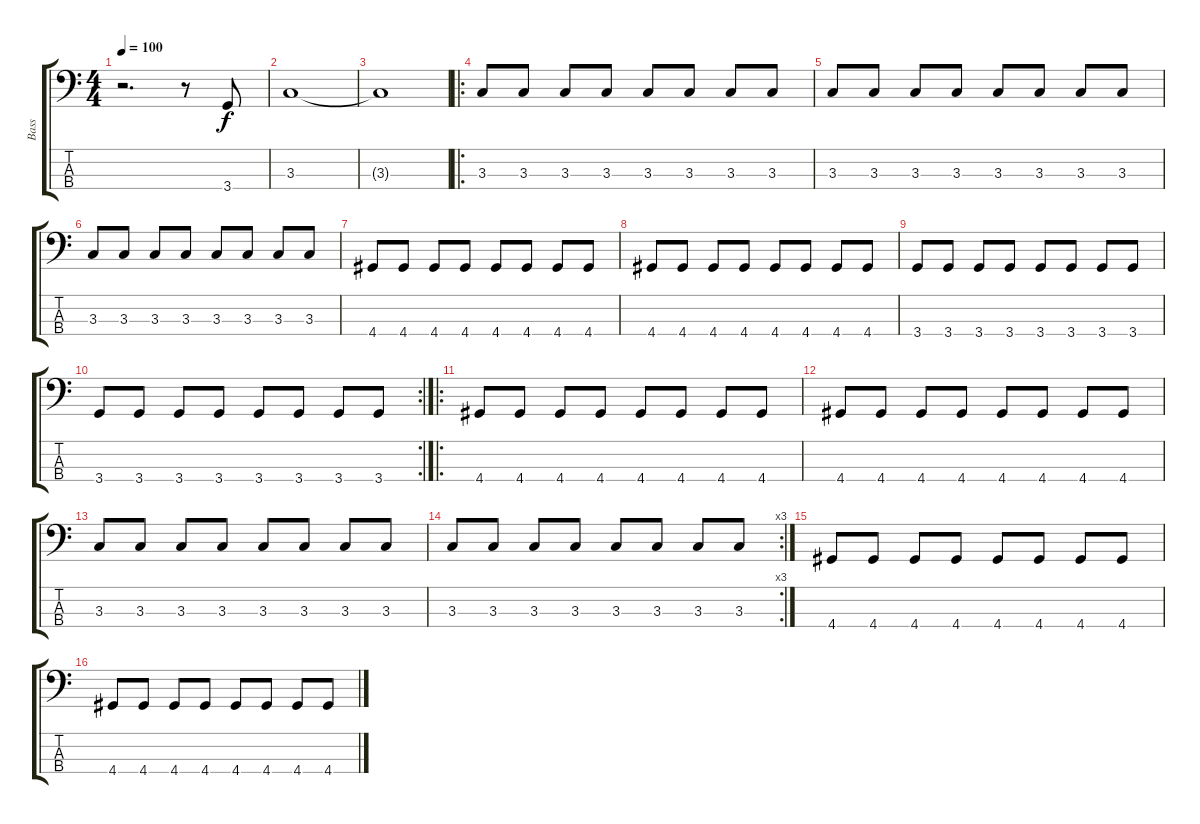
\track ("Bass" "Bass") {instrument electricbassfinger}
\staff {score tabs}
\tuning (G2 D2 A1 E1) {hide}
\ts (4 4)
\tempo 100
\clef f4
\ks c
r.2{d dy f} r.8 3.4.8 |
3.3.1 |
3.3{t}.1 |
\ro
3.3.8 3.3.8 3.3.8 3.3.8 3.3.8 3.3.8 3.3.8 3.3.8 |
3.3.8 3.3.8 3.3.8 3.3.8 3.3.8 3.3.8 3.3.8 3.3.8 |
3.3.8 3.3.8 3.3.8 3.3.8 3.3.8 3.3.8 3.3.8 3.3.8 |
4.4.8 4.4.8 4.4.8 4.4.8 4.4.8 4.4.8 4.4.8 4.4.8 |
4.4.8 4.4.8 4.4.8 4.4.8 4.4.8 4.4.8 4.4.8 4.4.8 |
3.4.8 3.4.8 3.4.8 3.4.8 3.4.8 3.4.8 3.4.8 3.4.8 |
\rc 2
3.4.8 3.4.8 3.4.8 3.4.8 3.4.8 3.4.8 3.4.8 3.4.8 |
\ro
4.4.8 4.4.8 4.4.8 4.4.8 4.4.8 4.4.8 4.4.8 4.4.8 |
4.4.8 4.4.8 4.4.8 4.4.8 4.4.8 4.4.8 4.4.8 4.4.8 |
3.3.8 3.3.8 3.3.8 3.3.8 3.3.8 3.3.8 3.3.8 3.3.8 |
\rc 3
3.3.8 3.3.8 3.3.8 3.3.8 3.3.8 3.3.8 3.3.8 3.3.8 |
4.4.8 4.4.8 4.4.8 4.4.8 4.4.8 4.4.8 4.4.8 4.4.8 |
4.4.8 4.4.8 4.4.8 4.4.8 4.4.8 4.4.8 4.4.8 4.4.8
